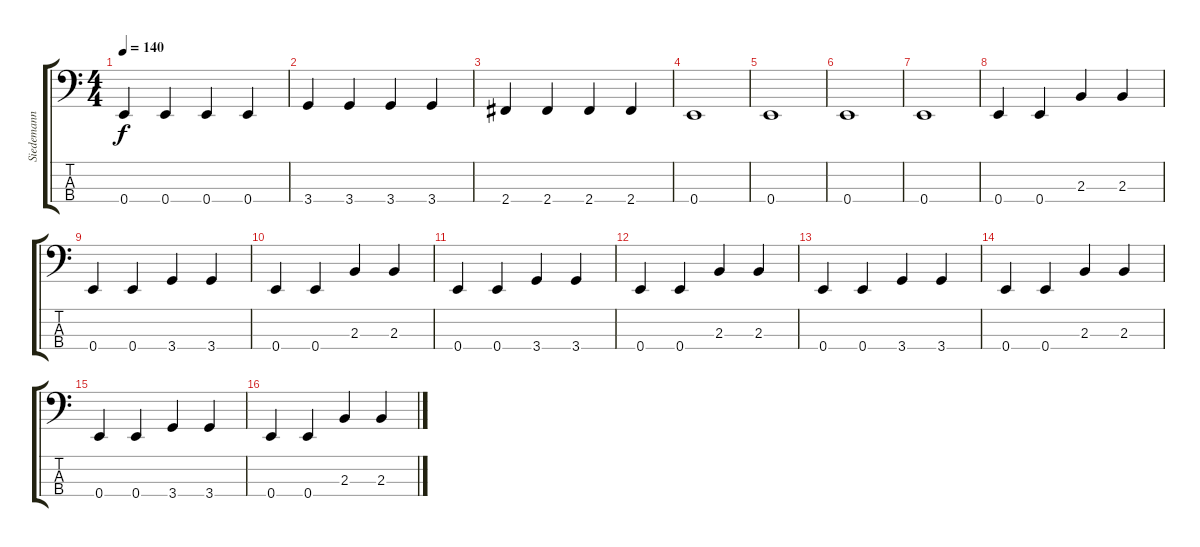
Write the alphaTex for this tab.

\track ("Siedemann" "Siedemann") {instrument electricbasspick}
\staff {score tabs}
\tuning (G2 D2 A1 E1) {hide}
\ts (4 4)
\tempo 140
\clef f4
\ks c
0.4.4{dy f} 0.4.4 0.4.4 0.4.4 |
3.4.4 3.4.4 3.4.4 3.4.4 |
2.4.4 2.4.4 2.4.4 2.4.4 |
0.4.1 |
0.4.1 |
0.4.1 |
0.4.1 |
0.4.4 0.4.4 2.3.4 2.3.4 |
0.4.4 0.4.4 3.4.4 3.4.4 |
0.4.4 0.4.4 2.3.4 2.3.4 |
0.4.4 0.4.4 3.4.4 3.4.4 |
0.4.4 0.4.4 2.3.4 2.3.4 |
0.4.4 0.4.4 3.4.4 3.4.4 |
0.4.4 0.4.4 2.3.4 2.3.4 |
0.4.4 0.4.4 3.4.4 3.4.4 |
0.4.4 0.4.4 2.3.4 2.3.4
